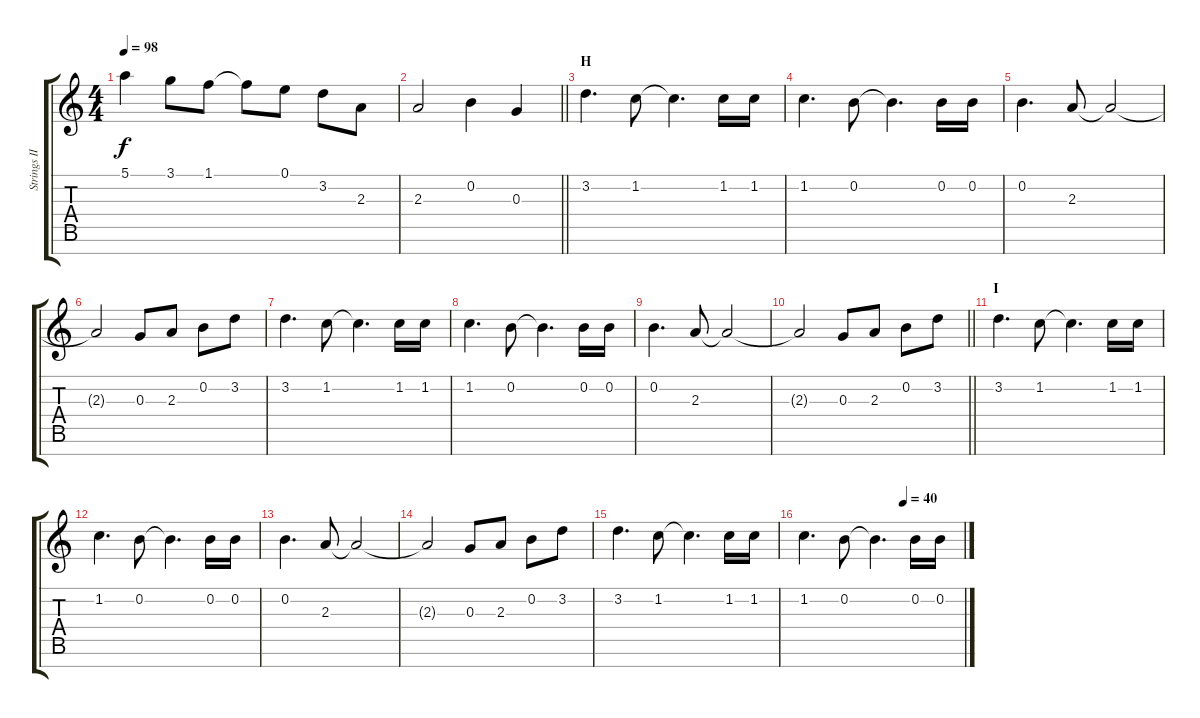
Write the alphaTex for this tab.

\track ("Strings II" "Strings II") {instrument stringensemble1}
\staff {score tabs}
\tuning (E5 B4 G4 D4 A3 E3 B2) {hide}
\ts (4 4)
\tempo 98
\clef g2
\ks c
5.1.4{dy f} 3.1.8 1.1.8 1.1{t}.8 0.1.8 3.2.8 2.3.8 |
\barLineRight lightlight
2.3.2 0.2.4 0.3.4 |
\section ("" "H")
3.2.4{d} 1.2.8 1.2{t}.4{d} 1.2.16 1.2.16 |
1.2.4{d} 0.2.8 0.2{t}.4{d} 0.2.16 0.2.16 |
0.2.4{d} 2.3.8 2.3{t}.2 |
2.3{t}.2 0.3.8 2.3.8 0.2.8 3.2.8 |
3.2.4{d} 1.2.8 1.2{t}.4{d} 1.2.16 1.2.16 |
1.2.4{d} 0.2.8 0.2{t}.4{d} 0.2.16 0.2.16 |
0.2.4{d} 2.3.8 2.3{t}.2 |
\barLineRight lightlight
2.3{t}.2 0.3.8 2.3.8 0.2.8 3.2.8 |
\section ("" "I")
3.2.4{d} 1.2.8 1.2{t}.4{d} 1.2.16 1.2.16 |
1.2.4{d} 0.2.8 0.2{t}.4{d} 0.2.16 0.2.16 |
0.2.4{d} 2.3.8 2.3{t}.2 |
2.3{t}.2 0.3.8 2.3.8 0.2.8 3.2.8 |
3.2.4{d} 1.2.8 1.2{t}.4{d} 1.2.16 1.2.16 |
\tempo (40 0.625)
1.2.4{d} 0.2.8 0.2{t}.4{d} 0.2.16 0.2.16
